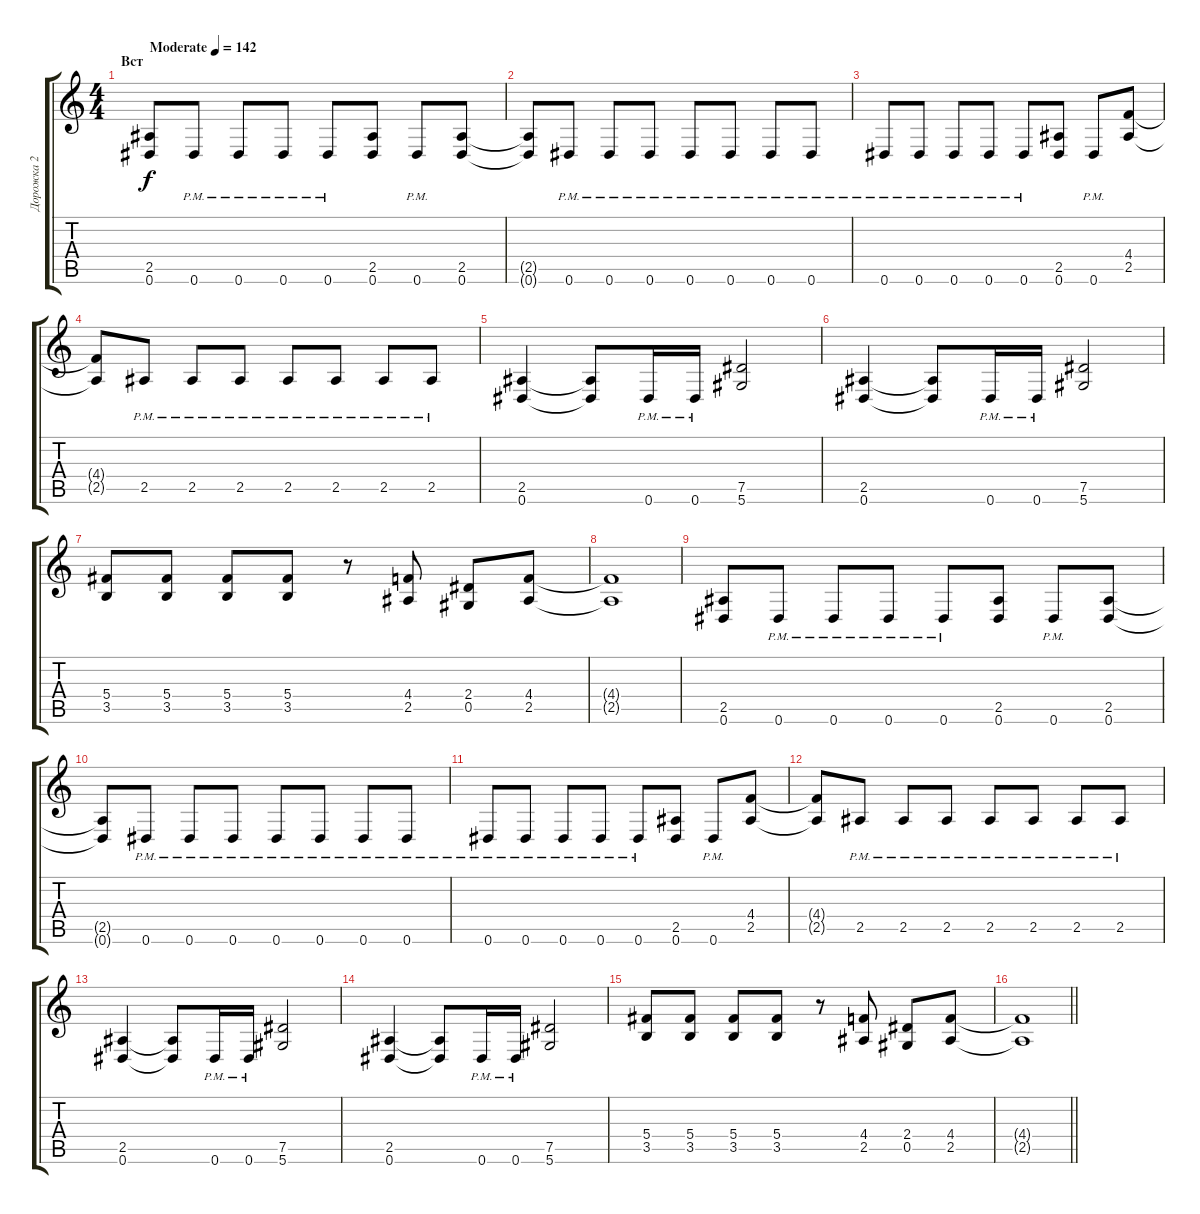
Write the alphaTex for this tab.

\track ("Дорожка 2" "Дорожка 2") {instrument distortionguitar}
\staff {score tabs}
\tuning (Eb4 Bb3 Gb3 Db3 Ab2 Eb2) {hide}
\ts (4 4)
\section ("" "Вст")
\tempo (142 "Moderate")
\clef g2
\ks c
(2.5 0.6).8{dy f instrument distortionguitar} 0.6{pm}.8 0.6{pm}.8 0.6{pm}.8 0.6{pm}.8 (2.5 0.6).8 0.6{pm}.8 (2.5 0.6).8 |
(2.5{t} 0.6{t}).8 0.6{pm}.8 0.6{pm}.8 0.6{pm}.8 0.6{pm}.8 0.6{pm}.8 0.6{pm}.8 0.6{pm}.8 |
0.6{pm}.8 0.6{pm}.8 0.6{pm}.8 0.6{pm}.8 0.6{pm}.8 (2.5 0.6).8 0.6{pm}.8 (4.4 2.5).8 |
(4.4{t} 2.5{t}).8 2.5{pm}.8 2.5{pm}.8 2.5{pm}.8 2.5{pm}.8 2.5{pm}.8 2.5{pm}.8 2.5{pm}.8 |
(2.5 0.6).4 (2.5{t} 0.6{t}).8 0.6{pm}.16 0.6{pm}.16 (7.5 5.6).2 |
(2.5 0.6).4 (2.5{t} 0.6{t}).8 0.6{pm}.16 0.6{pm}.16 (7.5 5.6).2 |
(5.4 3.5).8 (5.4 3.5).8 (5.4 3.5).8 (5.4 3.5).8 r.8 (4.4 2.5).8 (2.4 0.5).8 (4.4 2.5).8 |
(4.4{t} 2.5{t}).1 |
(2.5 0.6).8 0.6{pm}.8 0.6{pm}.8 0.6{pm}.8 0.6{pm}.8 (2.5 0.6).8 0.6{pm}.8 (2.5 0.6).8 |
(2.5{t} 0.6{t}).8 0.6{pm}.8 0.6{pm}.8 0.6{pm}.8 0.6{pm}.8 0.6{pm}.8 0.6{pm}.8 0.6{pm}.8 |
0.6{pm}.8 0.6{pm}.8 0.6{pm}.8 0.6{pm}.8 0.6{pm}.8 (2.5 0.6).8 0.6{pm}.8 (4.4 2.5).8 |
(4.4{t} 2.5{t}).8 2.5{pm}.8 2.5{pm}.8 2.5{pm}.8 2.5{pm}.8 2.5{pm}.8 2.5{pm}.8 2.5{pm}.8 |
(2.5 0.6).4 (2.5{t} 0.6{t}).8 0.6{pm}.16 0.6{pm}.16 (7.5 5.6).2 |
(2.5 0.6).4 (2.5{t} 0.6{t}).8 0.6{pm}.16 0.6{pm}.16 (7.5 5.6).2 |
(5.4 3.5).8 (5.4 3.5).8 (5.4 3.5).8 (5.4 3.5).8 r.8 (4.4 2.5).8 (2.4 0.5).8 (4.4 2.5).8 |
\barLineRight lightlight
(4.4{t} 2.5{t}).1
